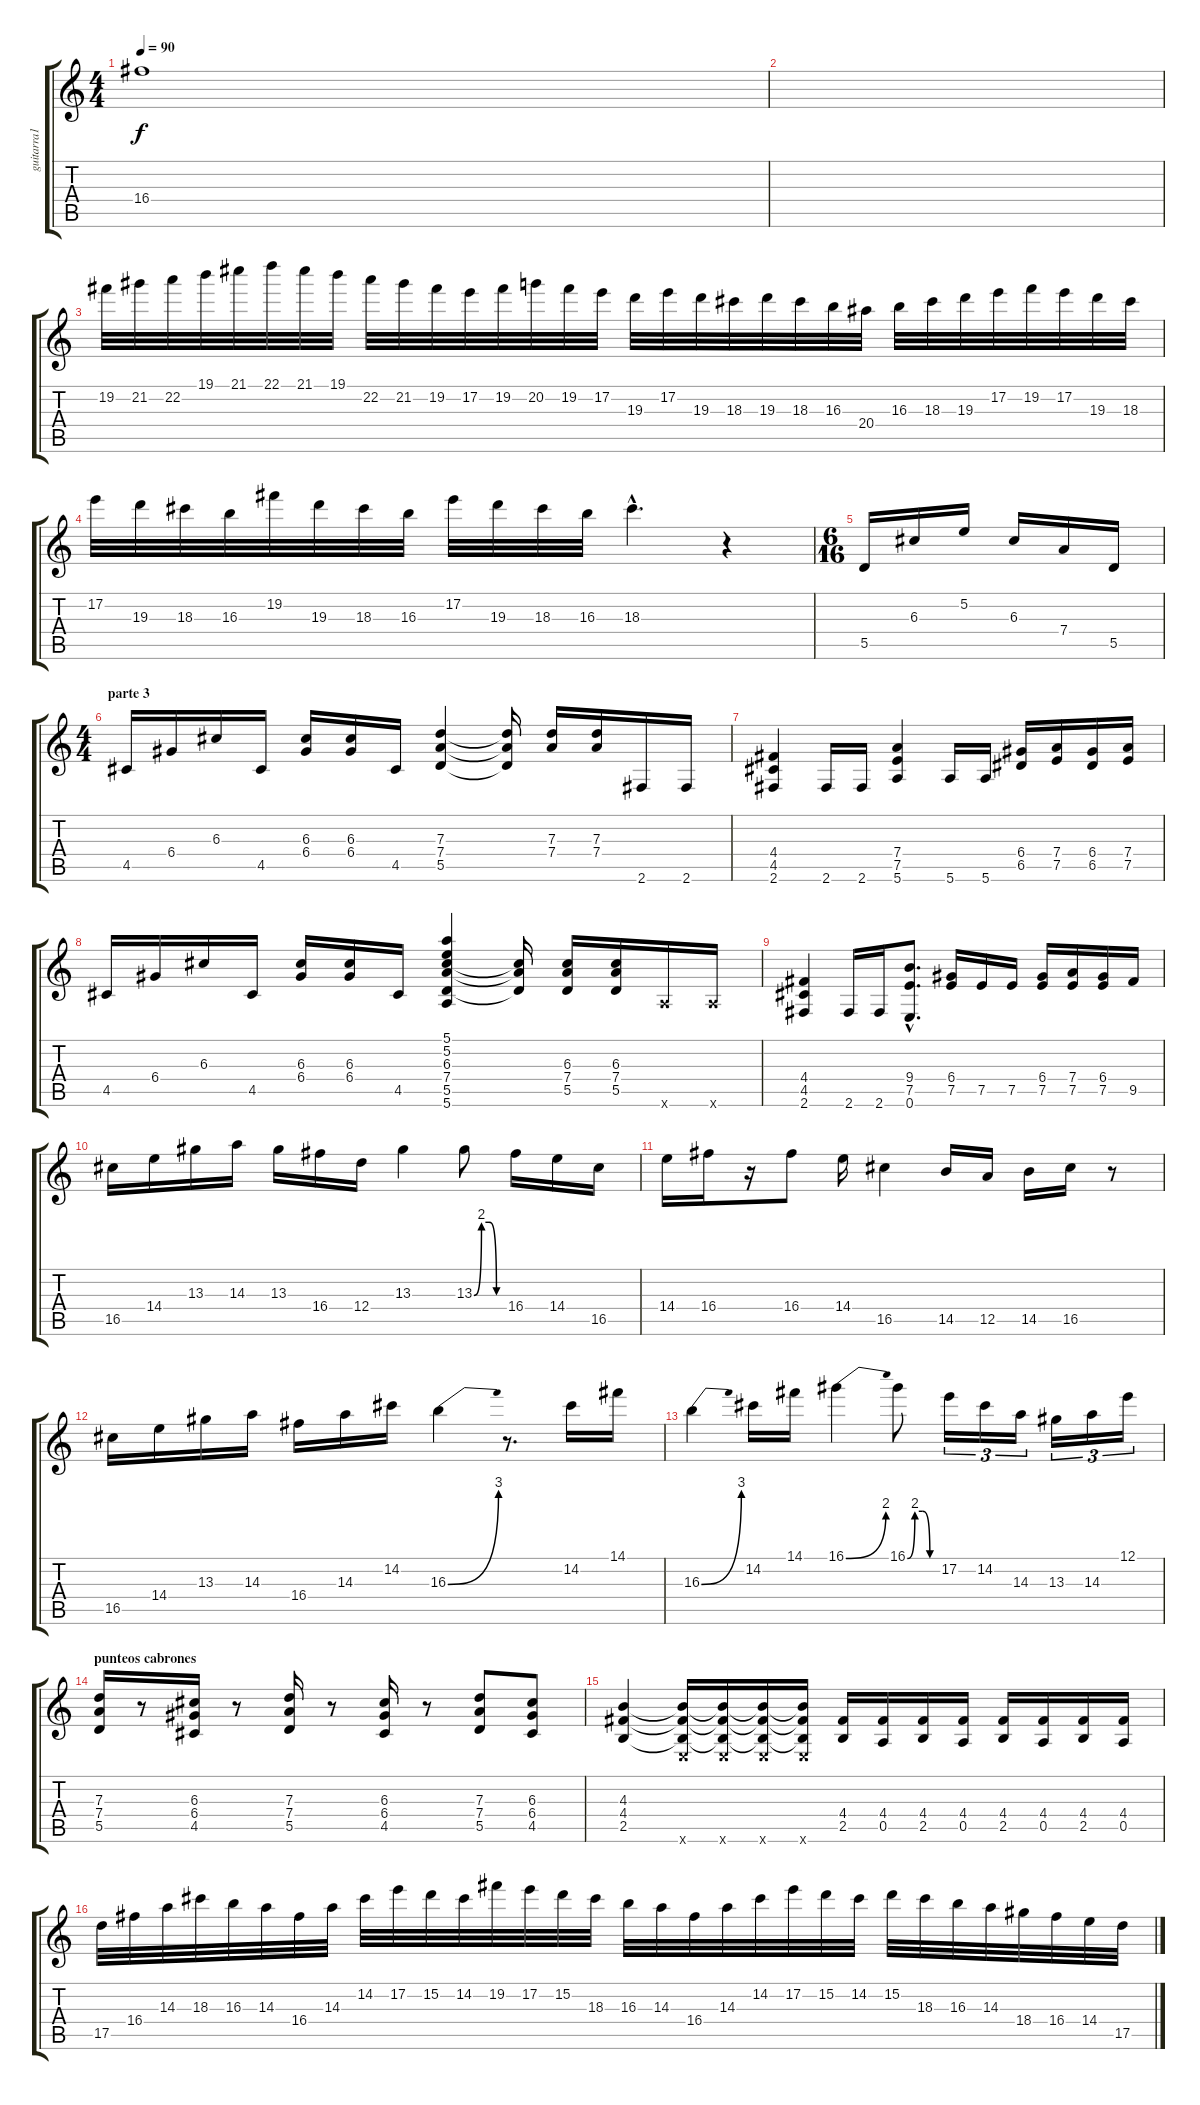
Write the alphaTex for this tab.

\track ("guitarra1" "guitarra1") {instrument distortionguitar}
\staff {score tabs}
\tuning (E4 B3 G3 D3 A2 E2) {hide}
\ts (4 4)
\tempo 90
\clef g2
\ks c
16.4.1{dy f} |
|
19.2.32 21.2.32 22.2.32 19.1.32 21.1.32 22.1.32 21.1.32 19.1.32 22.2.32 21.2.32 19.2.32 17.2.32 19.2.32 20.2.32 19.2.32 17.2.32 19.3.32 17.2.32 19.3.32 18.3.32 19.3.32 18.3.32 16.3.32 20.4.32 16.3.32 18.3.32 19.3.32 17.2.32 19.2.32 17.2.32 19.3.32 18.3.32 |
17.2.32 19.3.32 18.3.32 16.3.32 19.2.32 19.3.32 18.3.32 16.3.32 17.2.32 19.3.32 18.3.32 16.3.32 18.3{hac}.4{d} r.4 |
\ts (6 16)
5.5.16 6.3.16 5.2.16 6.3.16 7.4.16 5.5.16 |
\ts (4 4)
\section ("" "parte 3")
4.5.16 6.4.16 6.3.16 4.5.16 (6.3 6.4).16 (6.3 6.4).16 4.5.16 (7.3 7.4 5.5).4 (7.3{t} 7.4{t} 5.5{t}).16 (7.3 7.4).16 (7.3 7.4).16 2.6.16 2.6.16 |
(4.4 4.5 2.6).4 2.6.16 2.6.16 (7.4 7.5 5.6).4 5.6.16 5.6.16 (6.4 6.5).16 (7.4 7.5).16 (6.4 6.5).16 (7.4 7.5).16 |
4.5.16 6.4.16 6.3.16 4.5.16 (6.3 6.4).16 (6.3 6.4).16 4.5.16 (5.1 5.2 6.3 7.4 5.5 5.6).4 (6.3{t} 7.4{t} 5.5{t}).16 (6.3 7.4 5.5).16 (6.3 7.4 5.5).16 5.6{x}.16 5.6{x}.16 |
(4.4 4.5 2.6).4 2.6.16 2.6.16 (9.4{hac} 7.5{hac} 0.6{hac}).8{d} (6.4 7.5).16 7.5.16 7.5.16 (6.4 7.5).16 (7.4 7.5).16 (6.4 7.5).16 9.5.16 |
16.5.16 14.4.16 13.3.16 14.3.16 13.3.16 16.4.16 12.4.16 13.3.4 13.3{be (custom 0 0 15 8 30 8 45 0 60 0)}.8 16.4.16 14.4.16 16.5.16 |
14.4.16 16.4.16 r.16 16.4.8 14.4.16 16.5.4 14.5.16 12.5.16 14.5.16 16.5.16 r.8 |
16.5.16 14.4.16 13.3.16 14.3.16 16.4.16 14.3.16 14.2.16 16.3{be (bend 0 0 60 12)}.4 r.8{d} 14.2.16 14.1.16 |
16.3{be (bend 0 0 60 12)}.4 14.2.16 14.1.16 16.1{be (bend 0 0 60 8)}.4 16.1{be (custom 0 0 15 8 30 8 45 0 60 0)}.8 17.2.16{tu (3 2)} 14.2.16{tu (3 2)} 14.3.16{tu (3 2)} 13.3.16{tu (3 2)} 14.3.16{tu (3 2)} 12.1.16{tu (3 2)} |
\section ("" "punteos cabrones")
(7.3 7.4 5.5).16 r.8 (6.3 6.4 4.5).16 r.8 (7.3 7.4 5.5).16 r.8 (6.3 6.4 4.5).16 r.8 (7.3 7.4 5.5).8 (6.3 6.4 4.5).8 |
(4.3 4.4 2.5).4 (4.3{t} 4.4{t} 2.5{t} 0.6{x}).16 (4.3{t} 4.4{t} 2.5{t} 0.6{x}).16 (4.3{t} 4.4{t} 2.5{t} 0.6{x}).16 (4.3{t} 4.4{t} 2.5{t} 0.6{x}).16 (4.4 2.5).16 (4.4 0.5).16 (4.4 2.5).16 (4.4 0.5).16 (4.4 2.5).16 (4.4 0.5).16 (4.4 2.5).16 (4.4 0.5).16 |
17.5.32 16.4.32 14.3.32 18.3.32 16.3.32 14.3.32 16.4.32 14.3.32 14.2.32 17.2.32 15.2.32 14.2.32 19.2.32 17.2.32 15.2.32 18.3.32 16.3.32 14.3.32 16.4.32 14.3.32 14.2.32 17.2.32 15.2.32 14.2.32 15.2.32 18.3.32 16.3.32 14.3.32 18.4.32 16.4.32 14.4.32 17.5.32
